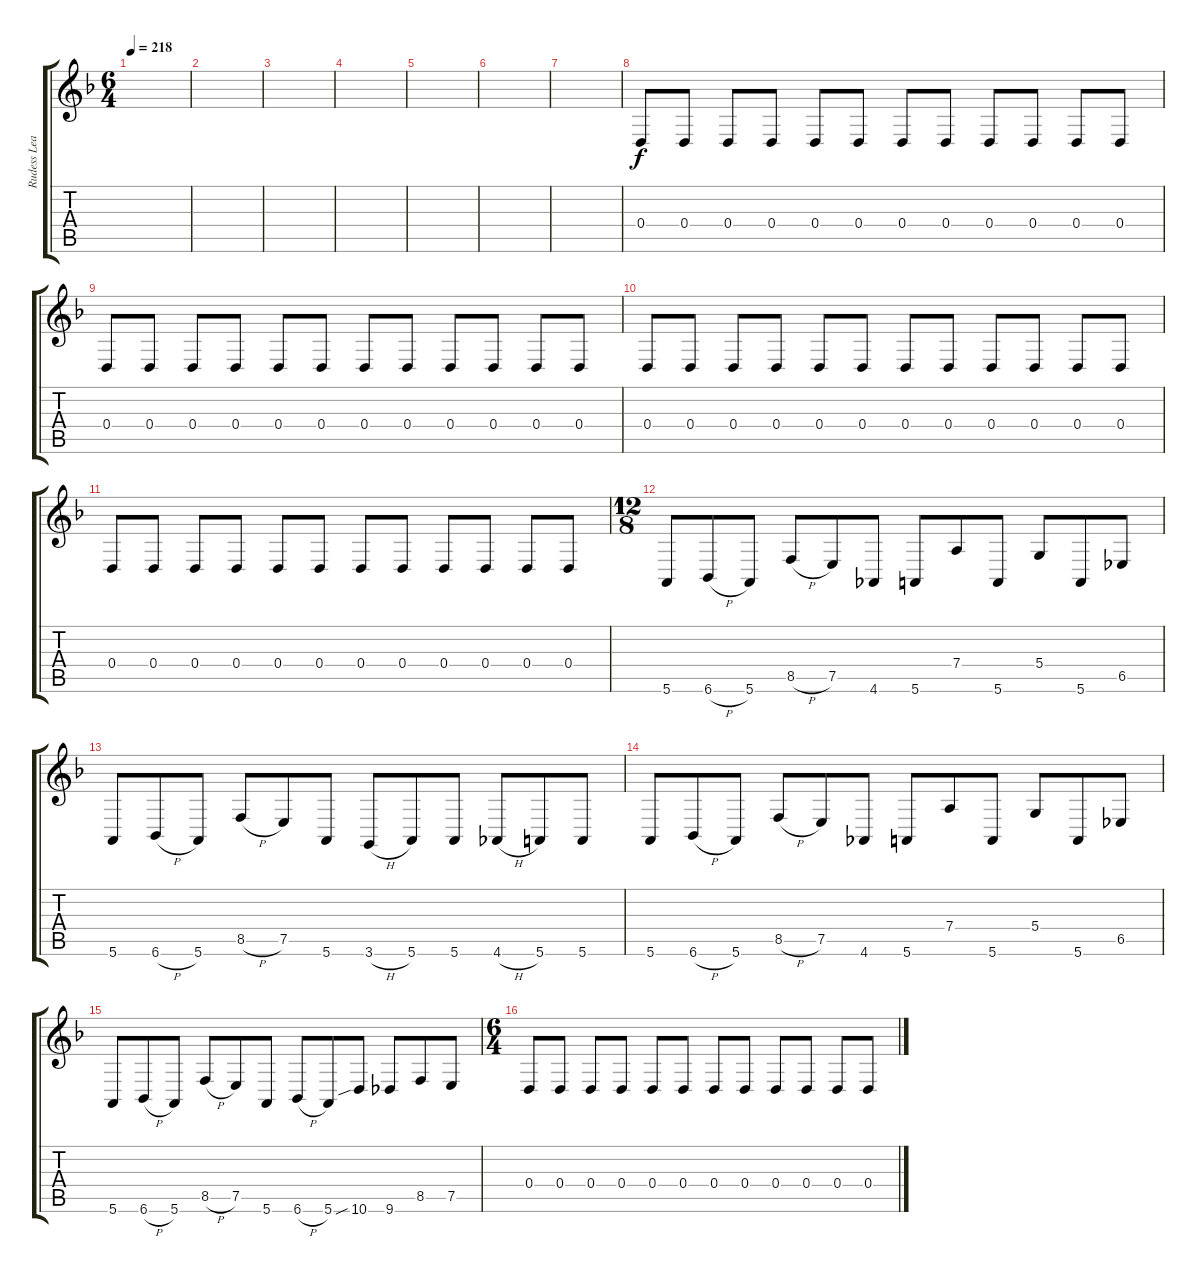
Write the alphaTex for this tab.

\track ("Rudess Lead" "Rudess Lea") {instrument lead2sawtooth}
\staff {score tabs}
\tuning (E4 B3 G3 D3 A2 E2) {hide}
\ts (6 4)
\tempo 218
\clef g2
\ks f
|
|
|
|
|
|
|
0.4.8 0.4.8 0.4.8 0.4.8 0.4.8 0.4.8 0.4.8 0.4.8 0.4.8 0.4.8 0.4.8 0.4.8 |
0.4.8 0.4.8 0.4.8 0.4.8 0.4.8 0.4.8 0.4.8 0.4.8 0.4.8 0.4.8 0.4.8 0.4.8 |
0.4.8 0.4.8 0.4.8 0.4.8 0.4.8 0.4.8 0.4.8 0.4.8 0.4.8 0.4.8 0.4.8 0.4.8 |
0.4.8 0.4.8 0.4.8 0.4.8 0.4.8 0.4.8 0.4.8 0.4.8 0.4.8 0.4.8 0.4.8 0.4.8 |
\ts (12 8)
5.6.8 6.6{h}.8 5.6.8 8.5{h}.8 7.5.8 4.6.8 5.6.8 7.4.8 5.6.8 5.4.8 5.6.8 6.5.8 |
5.6.8 6.6{h}.8 5.6.8 8.5{h}.8 7.5.8 5.6.8 3.6{h}.8 5.6.8 5.6.8 4.6{h}.8 5.6.8 5.6.8 |
5.6.8 6.6{h}.8 5.6.8 8.5{h}.8 7.5.8 4.6.8 5.6.8 7.4.8 5.6.8 5.4.8 5.6.8 6.5.8 |
5.6.8 6.6{h}.8 5.6.8 8.5{h}.8 7.5.8 5.6.8 6.6{h}.8 5.6.8 10.6{sib}.8 9.6.8 8.5.8 7.5.8 |
\ts (6 4)
0.4.8 0.4.8 0.4.8 0.4.8 0.4.8 0.4.8 0.4.8 0.4.8 0.4.8 0.4.8 0.4.8 0.4.8
